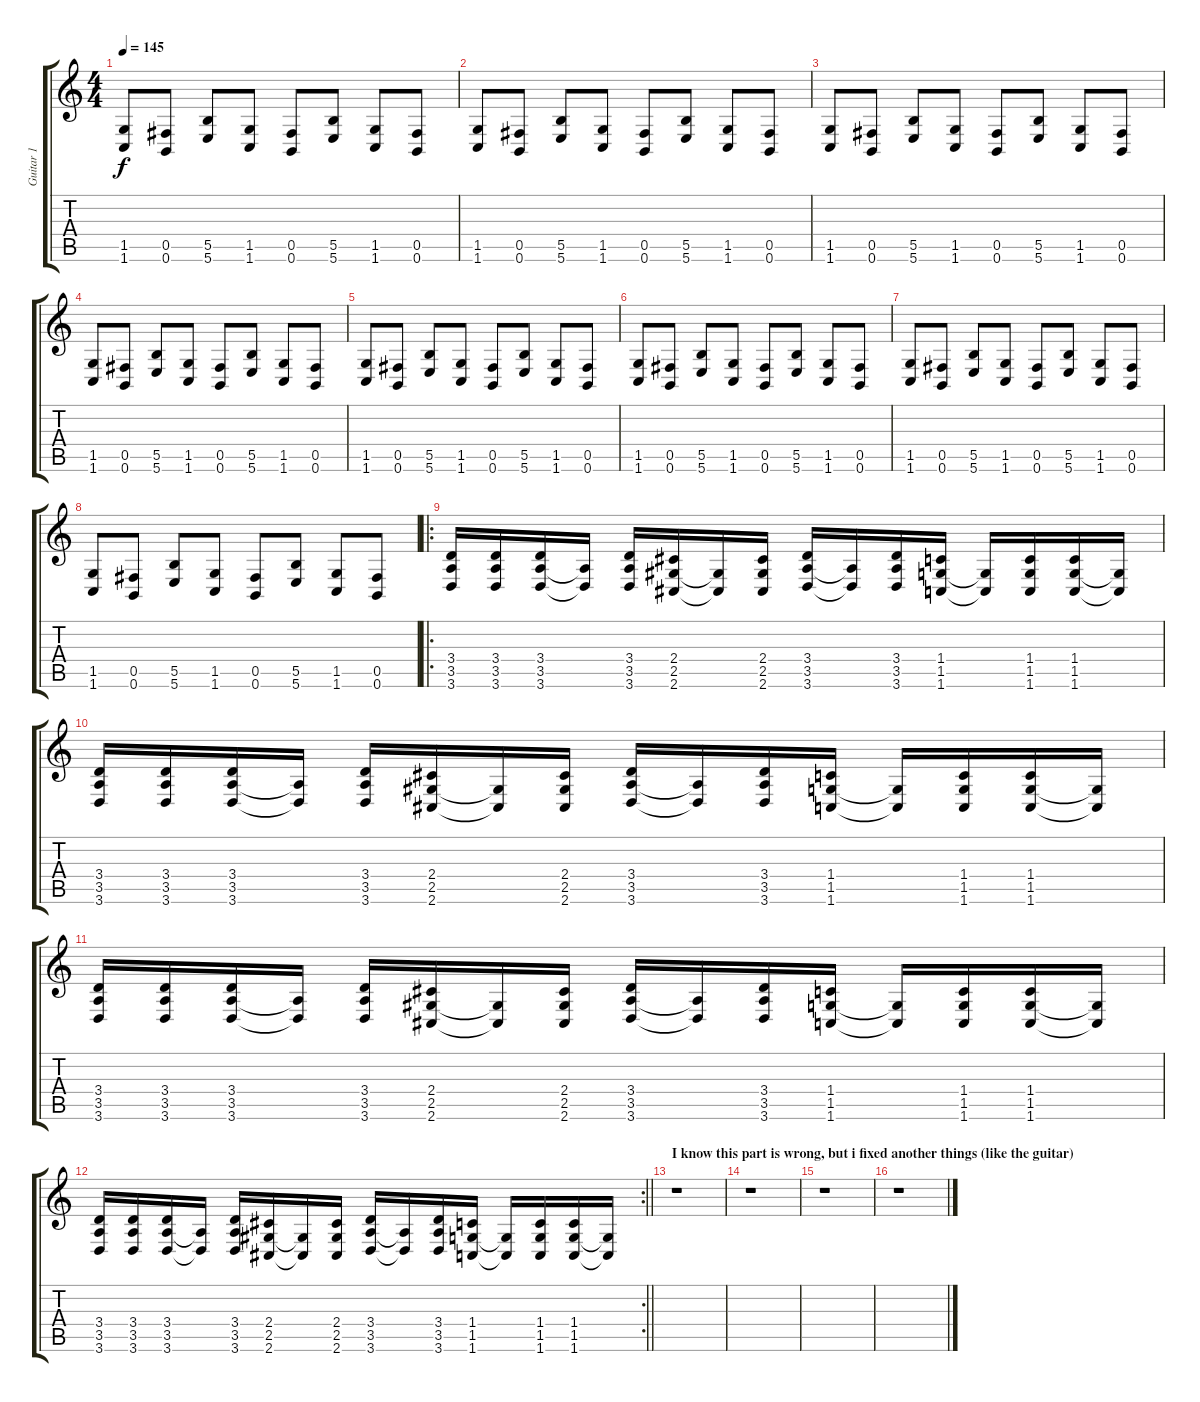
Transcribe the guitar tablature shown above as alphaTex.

\track ("Guitar 1" "Guitar 1") {instrument overdrivenguitar}
\staff {score tabs}
\tuning (Db4 Ab3 E3 B2 Gb2 B1) {hide}
\ts (4 4)
\tempo 145
\clef g2
\ks c
(1.5 1.6).8{dy f} (0.5 0.6).8 (5.5 5.6).8 (1.5 1.6).8 (0.5 0.6).8 (5.5 5.6).8 (1.5 1.6).8 (0.5 0.6).8 |
(1.5 1.6).8 (0.5 0.6).8 (5.5 5.6).8 (1.5 1.6).8 (0.5 0.6).8 (5.5 5.6).8 (1.5 1.6).8 (0.5 0.6).8 |
(1.5 1.6).8 (0.5 0.6).8 (5.5 5.6).8 (1.5 1.6).8 (0.5 0.6).8 (5.5 5.6).8 (1.5 1.6).8 (0.5 0.6).8 |
(1.5 1.6).8 (0.5 0.6).8 (5.5 5.6).8 (1.5 1.6).8 (0.5 0.6).8 (5.5 5.6).8 (1.5 1.6).8 (0.5 0.6).8 |
(1.5 1.6).8 (0.5 0.6).8 (5.5 5.6).8 (1.5 1.6).8 (0.5 0.6).8 (5.5 5.6).8 (1.5 1.6).8 (0.5 0.6).8 |
(1.5 1.6).8 (0.5 0.6).8 (5.5 5.6).8 (1.5 1.6).8 (0.5 0.6).8 (5.5 5.6).8 (1.5 1.6).8 (0.5 0.6).8 |
(1.5 1.6).8 (0.5 0.6).8 (5.5 5.6).8 (1.5 1.6).8 (0.5 0.6).8 (5.5 5.6).8 (1.5 1.6).8 (0.5 0.6).8 |
(1.5 1.6).8 (0.5 0.6).8 (5.5 5.6).8 (1.5 1.6).8 (0.5 0.6).8 (5.5 5.6).8 (1.5 1.6).8 (0.5 0.6).8 |
\ro
(3.4 3.5 3.6).16 (3.4 3.5 3.6).16 (3.4 3.5 3.6).16 (3.5{t} 3.6{t}).16 (3.4 3.5 3.6).16 (2.4 2.5 2.6).16 (2.5{t} 2.6{t}).16 (2.4 2.5 2.6).16 (3.4 3.5 3.6).16 (3.5{t} 3.6{t}).16 (3.4 3.5 3.6).16 (1.4 1.5 1.6).16 (1.5{t} 1.6{t}).16 (1.4 1.5 1.6).16 (1.4 1.5 1.6).16 (1.5{t} 1.6{t}).16 |
(3.4 3.5 3.6).16 (3.4 3.5 3.6).16 (3.4 3.5 3.6).16 (3.5{t} 3.6{t}).16 (3.4 3.5 3.6).16 (2.4 2.5 2.6).16 (2.5{t} 2.6{t}).16 (2.4 2.5 2.6).16 (3.4 3.5 3.6).16 (3.5{t} 3.6{t}).16 (3.4 3.5 3.6).16 (1.4 1.5 1.6).16 (1.5{t} 1.6{t}).16 (1.4 1.5 1.6).16 (1.4 1.5 1.6).16 (1.5{t} 1.6{t}).16 |
(3.4 3.5 3.6).16 (3.4 3.5 3.6).16 (3.4 3.5 3.6).16 (3.5{t} 3.6{t}).16 (3.4 3.5 3.6).16 (2.4 2.5 2.6).16 (2.5{t} 2.6{t}).16 (2.4 2.5 2.6).16 (3.4 3.5 3.6).16 (3.5{t} 3.6{t}).16 (3.4 3.5 3.6).16 (1.4 1.5 1.6).16 (1.5{t} 1.6{t}).16 (1.4 1.5 1.6).16 (1.4 1.5 1.6).16 (1.5{t} 1.6{t}).16 |
\rc 2
\barLineRight lightlight
(3.4 3.5 3.6).16 (3.4 3.5 3.6).16 (3.4 3.5 3.6).16 (3.5{t} 3.6{t}).16 (3.4 3.5 3.6).16 (2.4 2.5 2.6).16 (2.5{t} 2.6{t}).16 (2.4 2.5 2.6).16 (3.4 3.5 3.6).16 (3.5{t} 3.6{t}).16 (3.4 3.5 3.6).16 (1.4 1.5 1.6).16 (1.5{t} 1.6{t}).16 (1.4 1.5 1.6).16 (1.4 1.5 1.6).16 (1.5{t} 1.6{t}).16 |
\section ("" "I know this part is wrong, but i fixed another things (like the guitar)")
r.1 |
r.1 |
r.1 |
r.1
